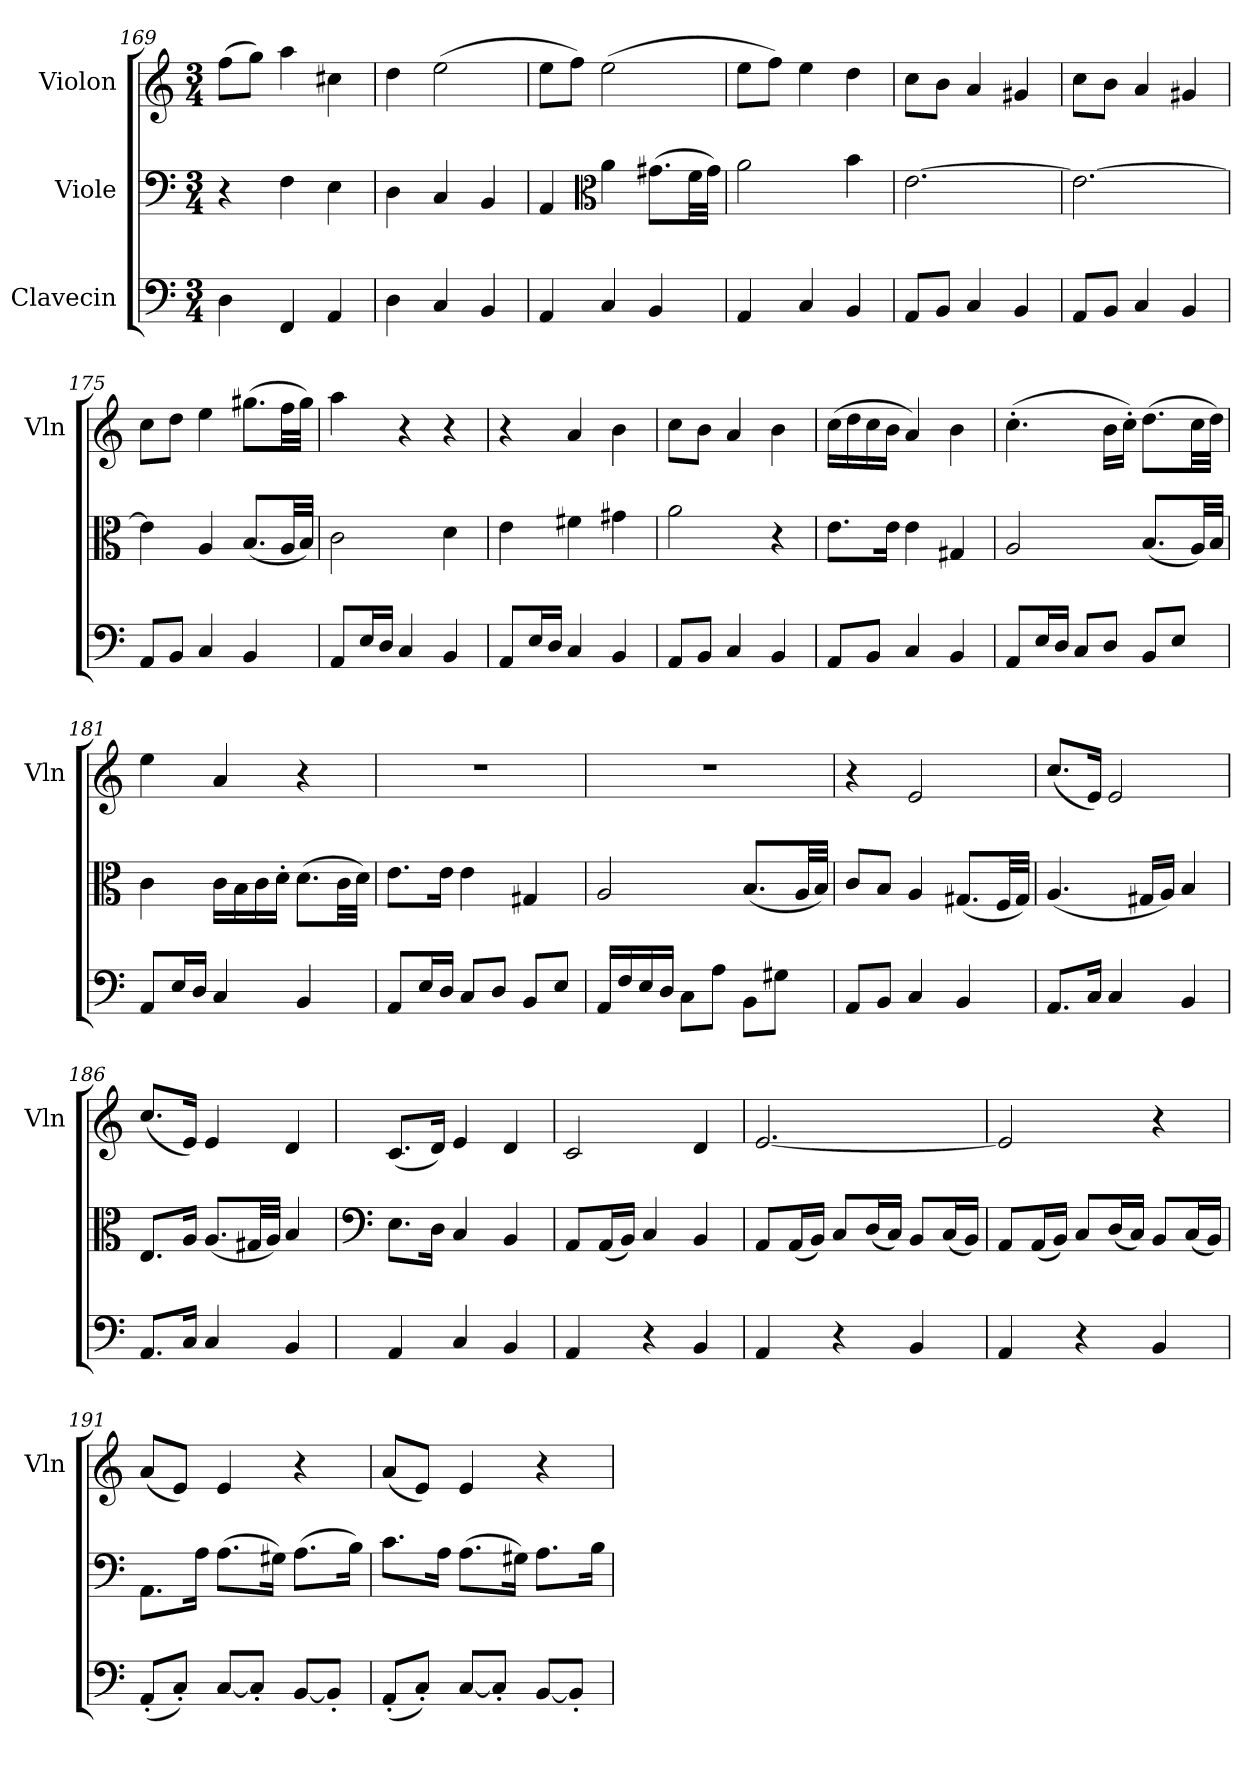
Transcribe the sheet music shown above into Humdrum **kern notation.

**kern	**kern	**kern
*part3	*part2	*part1
*staff3	*staff2	*staff1
*I"Clavecin	*I"Viole	*I"Violon
*	*	*I'Vln
*clefF4	*clefF4	*clefG2
*k[]	*k[]	*k[]
*M3/4	*M3/4	*M3/4
=169	=169	=169
4D\	4r	(>8ff\L
.	.	8gg\J)
4FF/	4F\	4aa\
4AA/	4E\	4cc#X\
!!LO:LB:g=z
=170	=170	=170
4D\	4D\	4dd\
4C/	4C/	(>2ee\
4BB/	4BB/	.
=171	=171	=171
4AA/	4AA/	8ee\L
.	.	8ff\J)
*	*clefC3	*
4C/	4a\	(>2ee\
4BB/	(>8.g#X\L	.
.	32f\LL	.
.	32g#\JJJ)	.
=172	=172	=172
4AA/	2a\	8ee\L
.	.	8ff\J)
4C/	.	4ee\
4BB/	4b\	4dd\
=173	=173	=173
8AA/L	[2.e\	8cc\L
8BB/J	.	8b\J
4C/	.	4a/
4BB/	.	4g#X/
=174	=174	=174
8AA/L	2.e\_	8cc\L
8BB/J	.	8b\J
4C/	.	4a/
4BB/	.	4g#X/
=175	=175	=175
8AA/L	4e\]	8cc\L
8BB/J	.	8dd\J
4C/	4A/	4ee\
4BB/	(<8.B/L	(>8.gg#X\L
.	32A/LL	32ff\LL
.	32B/JJJ)	32gg#\JJJ)
!!LO:LB:g=z
=176	=176	=176
8AA/L	2c\	4aa\
16E/L	.	.
16D/JJ	.	.
4C/	.	4r
4BB/	4d\	4r
=177	=177	=177
8AA/L	4e\	4r
16E/L	.	.
16D/JJ	.	.
4C/	4f#X\	4a/
4BB/	4g#X\	4b\
=178	=178	=178
8AA/L	2a\	8cc\L
8BB/J	.	8b\J
4C/	.	4a/
4BB/	4r	4b\
=179	=179	=179
8AA/L	8.e\L	(>16cc\LL
.	.	16dd\
8BB/J	.	16cc\
.	16e\Jk	16b\JJ
4C/	4e\	4a/)
4BB/	4G#X/	4b\
=180	=180	=180
8AA/L	2A/	(>4.cc'\
16E/L	.	.
16D/JJ	.	.
8C/L	.	.
8D/J	.	16b\LL
.	.	16cc'\JJ)
8BB/L	(<8.B/L	(>8.dd\L
8E/J	.	.
.	32A/LL)	32cc\LL
.	32B/JJJ	32dd\JJJ)
!!LO:LB:g=z
=181	=181	=181
8AA/L	4c\	4ee\
16E/L	.	.
16D/JJ	.	.
4C/	16c\LL	4a/
.	16B\	.
.	16c\	.
.	16d'\JJ	.
4BB/	(>8.d\L	4r
.	32c\LL	.
.	32d\JJJ)	.
=182	=182	=182
8AA/L	8.e\L	2.r
16E/L	.	.
16D/JJ	16e\Jk	.
8C/L	4e\	.
8D/J	.	.
8BB/L	4G#X/	.
8E/J	.	.
=183	=183	=183
16AA/LL	2A/	2.r
16F/	.	.
16E/	.	.
16D/JJ	.	.
8C\L	.	.
8A\J	.	.
8BB\L	(<8.B/L	.
8G#X\J	.	.
.	32A/LL	.
.	32B/JJJ)	.
=184	=184	=184
8AA/L	8c/L	4r
8BB/J	8B/J	.
4C/	4A/	2e/
4BB/	(<8.G#X/L	.
.	32F/LL	.
.	32G#/JJJ)	.
=185	=185	=185
8.AA/L	(<4.A/	(<8.cc/L
16C/Jk	.	16e/Jk)
4C/	.	2e/
.	16G#X/LL	.
.	16A/JJ)	.
4BB/	4B/	.
!!LO:PB:g=z
=186	=186	=186
8.AA/L	8.E/L	(<8.cc/L
16C/Jk	16A/Jk	16e/Jk)
4C/	(<8.A/L	4e/
.	32G#X/LL	.
.	32A/JJJ)	.
4BB/	4B/	4d/
=187	=187	=187
*	*clefF4	*
4AA/	8.E\L	(<8.c/L
.	16D\Jk	16d/Jk)
4C/	4C/	4e/
4BB/	4BB/	4d/
=188	=188	=188
4AA/	8AA/L	2c/
.	(<16AA/L	.
.	16BB/JJ)	.
4r	4C/	.
4BB/	4BB/	4d/
=189	=189	=189
4AA/	8AA/L	[2.e/
.	(<16AA/L	.
.	16BB/JJ)	.
4r	8C/L	.
.	(<16D/L	.
.	16C/JJ)	.
4BB/	8BB/L	.
.	(<16C/L	.
.	16BB/JJ)	.
=190	=190	=190
4AA/	8AA/L	2e/]
.	(<16AA/L	.
.	16BB/JJ)	.
4r	8C/L	.
.	(<16D/L	.
.	16C/JJ)	.
4BB/	8BB/L	4r
.	(<16C/L	.
.	16BB/JJ)	.
!!LO:LB:g=z
=191	=191	=191
(<8AA'/L	8.AA\L	(<8a/L
8C'/J)	.	8e/J)
.	16A\Jk	.
[8C/L	(>8.A\L	4e/
8C'/J]	.	.
.	16G#X\Jk)	.
[8BB/L	(>8.A\L	4r
8BB'/J]	.	.
.	16B\Jk)	.
=192	=192	=192
(<8AA'/L	8.c\L	(<8a/L
8C'/J)	.	8e/J)
.	16A\Jk	.
[8C/L	(>8.A\L	4e/
8C'/J]	.	.
.	16G#X\Jk)	.
[8BB/L	8.A\L	4r
8BB'/J]	.	.
.	16B\Jk	.
=	=	=
*-	*-	*-
